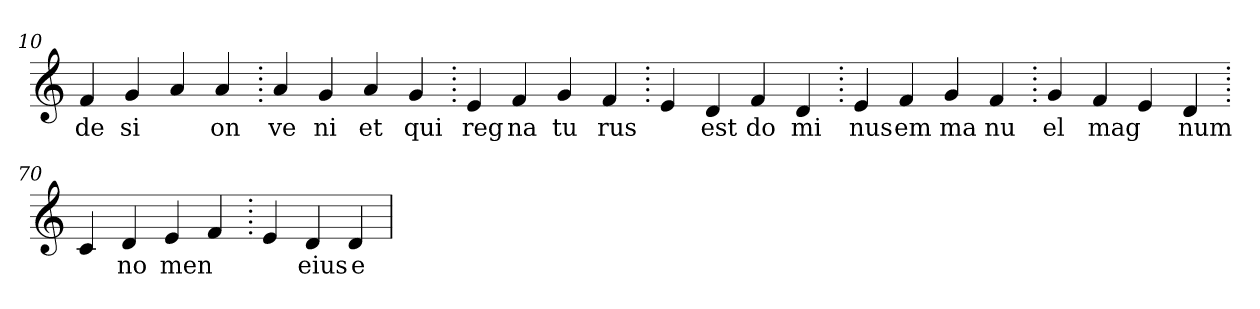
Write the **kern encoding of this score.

**kern	**text
*part1	*part1
*staff1	*staff1
*clefG2	*
=10.	=10.
4f	de
4g	si
4a	.
4a	on
=20.	=20.
4a	ve
4g	ni
4a	et
4g	qui
=30.	=30.
4e	reg
4f	na
4g	tu
4f	rus
=40.	=40.
4e	.
4d	est
4f	do
4d	mi
=50.	=50.
4e	nus
4f	em
4g	ma
4f	nu
=60.	=60.
4g	el
4f	mag
4e	.
4d	num
=70.	=70.
4c	.
4d	no
4e	men
4f	.
=80.	=80.
4e	.
4d	eius
4d	e
=	=
*-	*-
